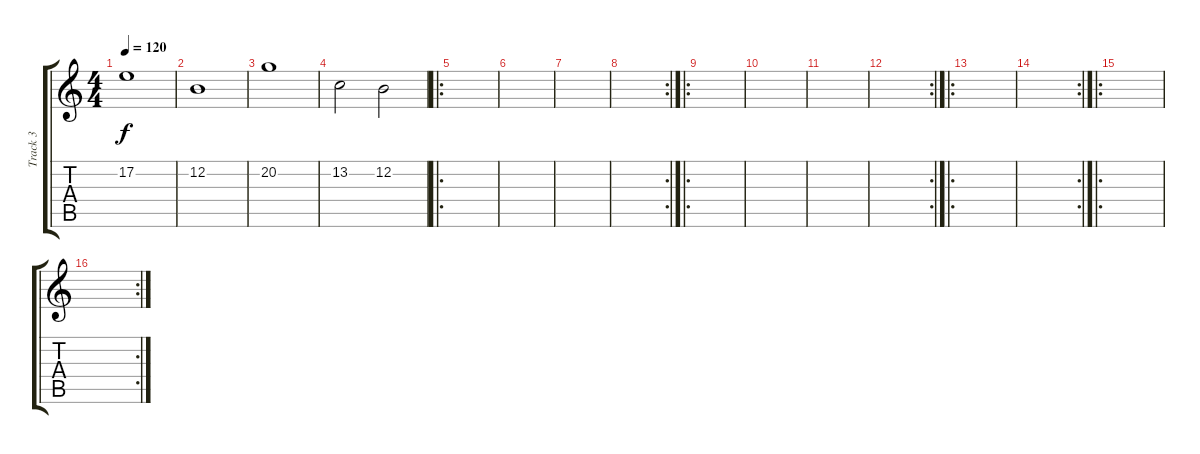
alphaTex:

\track ("Track 3" "Track 3") {instrument vibraphone}
\staff {score tabs}
\tuning (E4 B3 G3 D3 A2 E2) {hide}
\ts (4 4)
\tempo 120
\clef g2
\ks c
17.2.1{dy f} |
12.2.1 |
20.2.1 |
13.2.2 12.2.2 |
\ro
|
|
|
\rc 2
|
\ro
|
|
|
\rc 2
|
\ro
|
\rc 2
|
\ro
|
\rc 2
